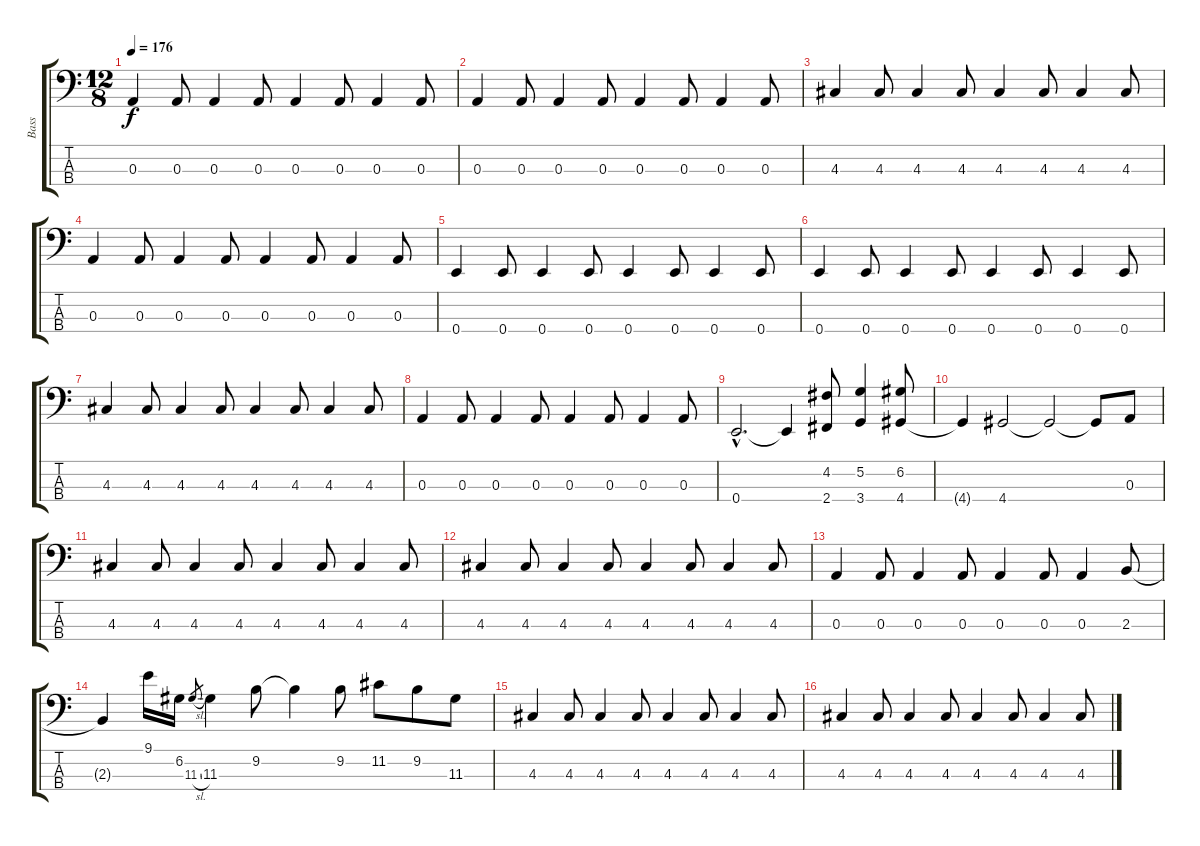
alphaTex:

\track ("Bass" "Bass") {instrument acousticguitarnylon}
\staff {score tabs}
\tuning (G2 D2 A1 E1) {hide}
\ts (12 8)
\tempo 176
\clef f4
\ks c
0.3.4{dy f} 0.3.8 0.3.4 0.3.8 0.3.4 0.3.8 0.3.4 0.3.8 |
0.3.4 0.3.8 0.3.4 0.3.8 0.3.4 0.3.8 0.3.4 0.3.8 |
4.3.4 4.3.8 4.3.4 4.3.8 4.3.4 4.3.8 4.3.4 4.3.8 |
0.3.4 0.3.8 0.3.4 0.3.8 0.3.4 0.3.8 0.3.4 0.3.8 |
0.4.4 0.4.8 0.4.4 0.4.8 0.4.4 0.4.8 0.4.4 0.4.8 |
0.4.4 0.4.8 0.4.4 0.4.8 0.4.4 0.4.8 0.4.4 0.4.8 |
4.3.4 4.3.8 4.3.4 4.3.8 4.3.4 4.3.8 4.3.4 4.3.8 |
0.3.4 0.3.8 0.3.4 0.3.8 0.3.4 0.3.8 0.3.4 0.3.8 |
0.4{hac}.2{d} 0.4{t}.4 (4.2 2.4).8 (5.2 3.4).4 (6.2 4.4).8 |
4.4{t}.4 4.4.2 4.4{t}.2 4.4{t}.8 0.3.8 |
4.3.4 4.3.8 4.3.4 4.3.8 4.3.4 4.3.8 4.3.4 4.3.8 |
4.3.4 4.3.8 4.3.4 4.3.8 4.3.4 4.3.8 4.3.4 4.3.8 |
0.3.4 0.3.8 0.3.4 0.3.8 0.3.4 0.3.8 0.3.4 2.3.8 |
2.3{t}.4 9.1.16 6.2.16 11.3{sl}.8{gr} 11.3.4 9.2.8 9.2{t}.4 9.2.8 11.2.8 9.2.8 11.3.8 |
4.3.4 4.3.8 4.3.4 4.3.8 4.3.4 4.3.8 4.3.4 4.3.8 |
4.3.4 4.3.8 4.3.4 4.3.8 4.3.4 4.3.8 4.3.4 4.3.8
